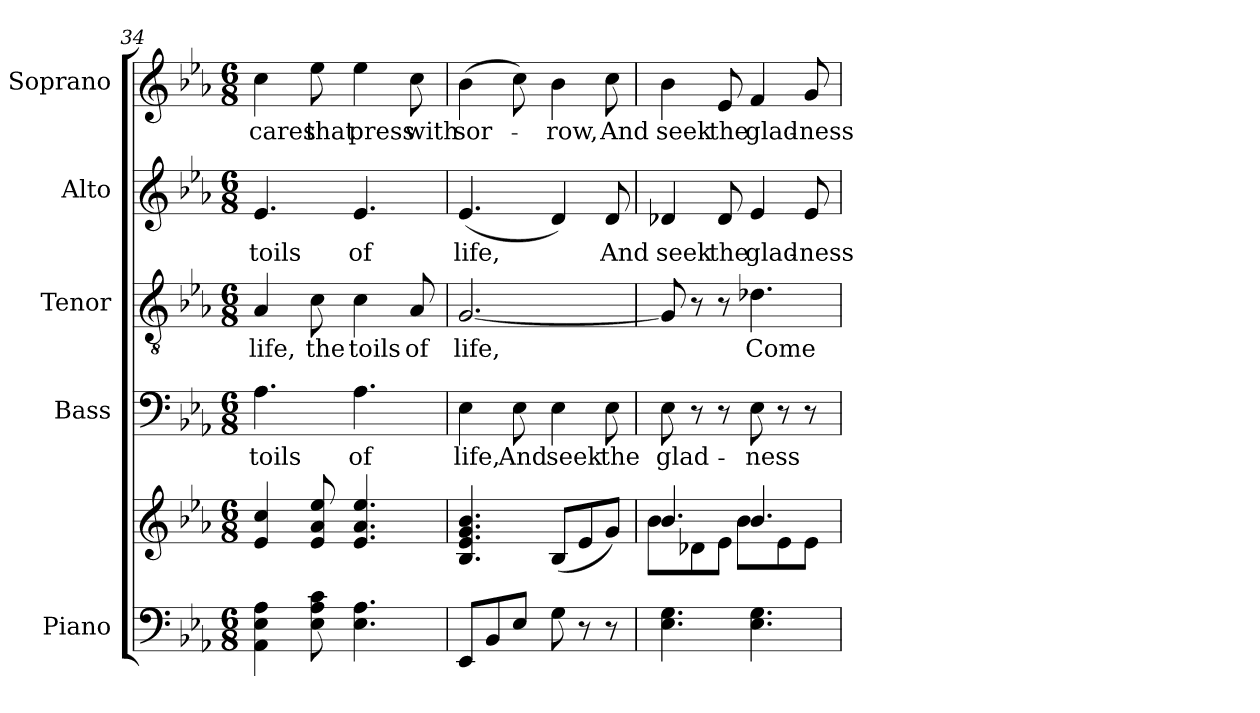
**kern	**kern	**kern	**text	**kern	**text	**kern	**text	**kern	**text
*part5	*part5	*part4	*part4	*part3	*part3	*part2	*part2	*part1	*part1
*staff6	*staff5	*staff4	*staff4	*staff3	*staff3	*staff2	*staff2	*staff1	*staff1
*I"Piano	*	*I"Bass	*	*I"Tenor	*	*I"Alto	*	*I"Soprano	*
*I'Pno.	*	*I'B.	*	*I'T.	*	*I'A.	*	*I'S.	*
*clefF4	*clefG2	*clefF4	*	*clefGv2	*	*clefG2	*	*clefG2	*
*	*	*	*	*ITrd7c12	*	*	*	*	*
*k[b-e-a-]	*k[b-e-a-]	*k[b-e-a-]	*	*k[b-e-a-]	*	*k[b-e-a-]	*	*k[b-e-a-]	*
*E-:	*E-:	*E-:	*	*E-:	*	*E-:	*	*E-:	*
*M6/8	*M6/8	*M6/8	*	*M6/8	*	*M6/8	*	*M6/8	*
=34	=34	=34	=34	=34	=34	=34	=34	=34	=34
!	!	!	!LO:LY:b:color=#000000	!	!	!	!	!	!
!	!	!	!	!	!LO:LY:b:color=#000000	!	!	!	!
!	!	!	!	!	!	!	!LO:LY:b:color=#000000	!	!
!	!	!	!	!	!	!	!	!	!LO:LY:b:color=#000000
4AA-i\ 4E-i 4A-i	4e-i/ 4cci	4.A-i\	toils	4AA-i/	life,	4.e-i/	toils	4cci\	cares
!	!	!	!	!	!LO:LY:b:color=#000000	!	!	!	!
!	!	!	!	!	!	!	!	!	!LO:LY:b:color=#000000
8E-i\ 8A-i 8ci	8e-i/ 8a-i 8ee-i	.	.	8Ci\	the	.	.	8ee-i\	that
!	!	!	!LO:LY:b:color=#000000	!	!	!	!	!	!
!	!	!	!	!	!LO:LY:b:color=#000000	!	!	!	!
!	!	!	!	!	!	!	!LO:LY:b:color=#000000	!	!
!	!	!	!	!	!	!	!	!	!LO:LY:b:color=#000000
4.E-i\ 4.A-i	4.e-i/ 4.a-i 4.ee-i	4.A-i\	of	4Ci\	toils	4.e-i/	of	4ee-i\	press
!	!	!	!	!	!LO:LY:b:color=#000000	!	!	!	!
!	!	!	!	!	!	!	!	!	!LO:LY:b:color=#000000
.	.	.	.	8AA-i/	of	.	.	8cci\	with
=35	=35	=35	=35	=35	=35	=35	=35	=35	=35
!	!	!	!LO:LY:b:color=#000000	!	!	!	!	!	!
!	!	!	!	!	!LO:LY:b:color=#000000	!	!	!	!
!	!	!	!	!	!	!	!LO:LY:b:color=#000000	!	!
!	!	!	!	!	!	!	!	!	!LO:LY:b:color=#000000
8EE-i/L	4.B-i/ 4.e-i 4.gi 4.b-i	4E-i\	life,	[2.GGi/	life,	(4.e-i/	life,	(4b-i\	sor-
8BB-i/	.	.	.	.	.	.	.	.	.
!	!	!	!LO:LY:b:color=#000000	!	!	!	!	!	!
8E-i/J	.	8E-i\	And	.	.	.	.	8cci\)	.
!	!	!	!LO:LY:b:color=#000000	!	!	!	!	!	!
!	!	!	!	!	!	!	!	!	!LO:LY:b:color=#000000
8Gi\	(8B-i/L	4E-i\	seek	.	.	4di/)	.	4b-i\	-row,
8r	8e-i/	.	.	.	.	.	.	.	.
!	!	!	!LO:LY:b:color=#000000	!	!	!	!	!	!
!	!	!	!	!	!	!	!LO:LY:b:color=#000000	!	!
!	!	!	!	!	!	!	!	!	!LO:LY:b:color=#000000
8r	8gi/J)	8E-i\	the	.	.	8di/	And	8cci\	And
=36	=36	=36	=36	=36	=36	=36	=36	=36	=36
*	*^	*	*	*	*	*	*	*	*
!	!	!	!	!LO:LY:b:color=#000000	!	!	!	!	!	!
!	!	!	!	!	!	!	!	!LO:LY:b:color=#000000	!	!
!	!	!	!	!	!	!	!	!	!	!LO:LY:b:color=#000000
4.E-i\ 4.Gi	4.b-i/	8b-i\L	8E-i\	glad-	8GGi/]	.	4d-Xi/	seek	4b-i\	seek
.	.	8d-Xi\	8r	.	8r	.	.	.	.	.
!	!	!	!	!	!	!	!	!LO:LY:b:color=#000000	!	!
!	!	!	!	!	!	!	!	!	!	!LO:LY:b:color=#000000
.	.	8e-i\J	8r	.	8r	.	8d-i/	the	8e-i/	the
!	!	!	!	!LO:LY:b:color=#000000	!	!	!	!	!	!
!	!	!	!	!	!	!LO:LY:b:color=#000000	!	!	!	!
!	!	!	!	!	!	!	!	!LO:LY:b:color=#000000	!	!
!	!	!	!	!	!	!	!	!	!	!LO:LY:b:color=#000000
4.E-i\ 4.Gi	4.b-i/	8b-i\L	8E-i\	-ness	4.D-Xi\	Come	4e-i/	glad-	4fi/	glad-
.	.	8e-i\	8r	.	.	.	.	.	.	.
!	!	!	!	!	!	!	!	!LO:LY:b:color=#000000	!	!
!	!	!	!	!	!	!	!	!	!	!LO:LY:b:color=#000000
.	.	8e-i\J	8r	.	.	.	8e-i/	-ness	8gi/	-ness
*	*v	*v	*	*	*	*	*	*	*	*
=	=	=	=	=	=	=	=	=	=
*-	*-	*-	*-	*-	*-	*-	*-	*-	*-
